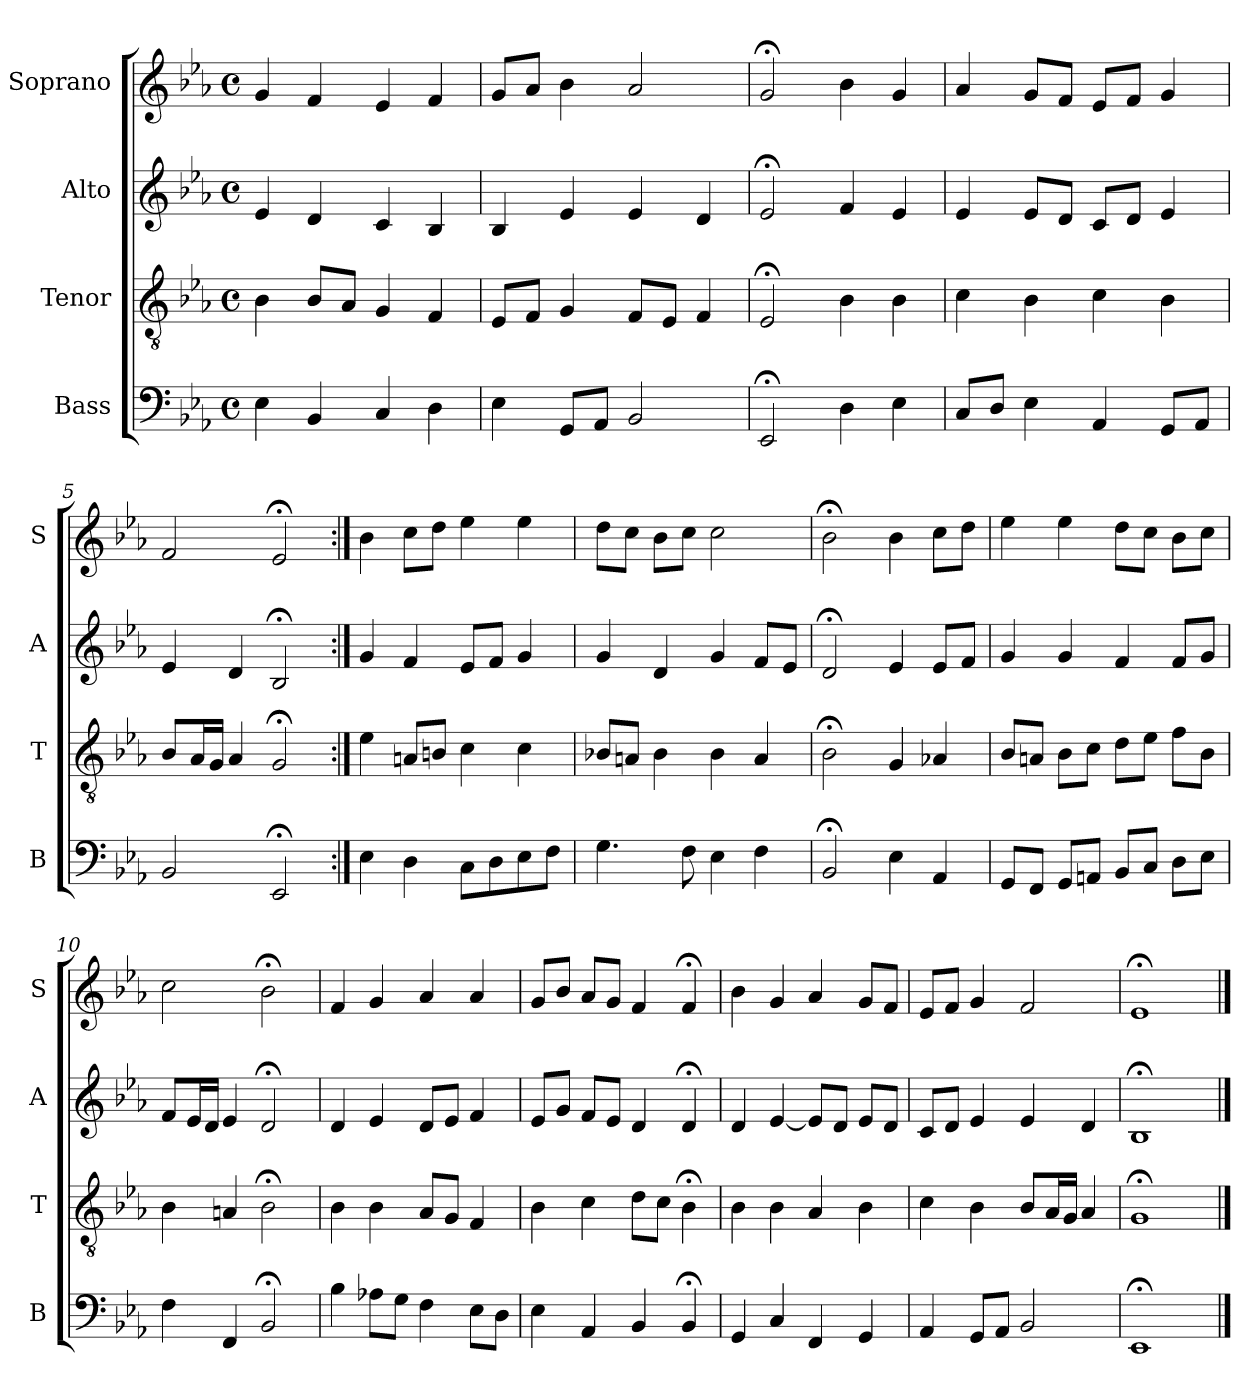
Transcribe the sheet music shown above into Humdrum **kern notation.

**kern	**kern	**kern	**kern
*part4	*part3	*part2	*part1
*staff4	*staff3	*staff2	*staff1
*I"Bass	*I"Tenor	*I"Alto	*I"Soprano
*I'B	*I'T	*I'A	*I'S
*clefF4	*clefGv2	*clefG2	*clefG2
*k[b-e-a-]	*k[b-e-a-]	*k[b-e-a-]	*k[b-e-a-]
*E-:	*E-:	*E-:	*E-:
*M4/4	*M4/4	*M4/4	*M4/4
*met(c)	*met(c)	*met(c)	*met(c)
*MM100	*MM100	*MM100	*MM100
=1	=1	=1	=1
4E-	4B-	4e-	4g
4BB-	8B-L	4d	4f
.	8A-J	.	.
4C	4G	4c	4e-
4D	4F	4B-	4f
=2	=2	=2	=2
4E-	8E-L	4B-	8gL
.	8FJ	.	8a-J
8GGL	4G	4e-	4b-
8AA-J	.	.	.
2BB-	8FL	4e-	2a-
.	8E-J	.	.
.	4F	4d	.
=3	=3	=3	=3
2EE-;<	2E-;<	2e-;<	2g;<
4D	4B-	4f	4b-
4E-	4B-	4e-	4g
=4	=4	=4	=4
8CL	4c	4e-	4a-
8DJ	.	.	.
4E-	4B-	8e-L	8gL
.	.	8dJ	8fJ
4AA-	4c	8cL	8e-L
.	.	8dJ	8fJ
8GGL	4B-	4e-	4g
8AA-J	.	.	.
=5	=5	=5	=5
2BB-	8B-L	4e-	2f
.	16A-L	.	.
.	16GJJ	.	.
.	4A-	4d	.
2EE-;<	2G;<	2B-;<	2e-;<
=6:|!	=6:|!	=6:|!	=6:|!
4E-	4e-	4g	4b-
4D	8AnL	4f	8ccL
.	8BnJ	.	8ddJ
8CL	4c	8e-L	4ee-
8D	.	8fJ	.
8E-	4c	4g	4ee-
8FJ	.	.	.
=7	=7	=7	=7
4.G	8B-XL	4g	8ddL
.	8AnJ	.	8ccJ
.	4B-	4d	8b-L
8F	.	.	8ccJ
4E-	4B-	4g	2cc
4F	4A	8fL	.
.	.	8e-J	.
=8	=8	=8	=8
2BB-;<	2B-;<	2d;<	2b-;<
4E-	4G	4e-	4b-
4AA-	4A-X	8e-L	8ccL
.	.	8fJ	8ddJ
=9	=9	=9	=9
8GGL	8B-L	4g	4ee-
8FFJ	8AnJ	.	.
8GGL	8B-L	4g	4ee-
8AAnJ	8cJ	.	.
8BB-L	8dL	4f	8ddL
8CJ	8e-J	.	8ccJ
8DL	8fL	8fL	8b-L
8E-J	8B-J	8gJ	8ccJ
=10	=10	=10	=10
4F	4B-	8fL	2cc
.	.	16e-L	.
.	.	16dJJ	.
4FF	4An	4e-	.
2BB-;<	2B-;<	2d;<	2b-;<
=11	=11	=11	=11
4B-	4B-	4d	4f
8A-XL	4B-	4e-	4g
8GJ	.	.	.
4Fi	8A-iL	8diL	4a-i
.	8GJ	8e-J	.
8E-L	4F	4f	4a-
8DJ	.	.	.
=12	=12	=12	=12
4E-	4B-	8e-L	8gL
.	.	8gJ	8b-J
4AA-	4c	8fL	8a-L
.	.	8e-J	8gJ
4BB-	8dL	4d	4f
.	8cJ	.	.
4BB-;<	4B-;<	4d;<	4f;<
=13	=13	=13	=13
4GG	4B-	4d	4b-
4C	4B-	[4e-	4g
4FF	4A-	8e-L]	4a-
.	.	8dJ	.
4GG	4B-	8e-L	8gL
.	.	8dJ	8fJ
=14	=14	=14	=14
4AA-	4c	8cL	8e-L
.	.	8dJ	8fJ
8GGL	4B-	4e-	4g
8AA-J	.	.	.
2BB-	8B-L	4e-	2f
.	16A-L	.	.
.	16GJJ	.	.
.	4A-	4d	.
=15	=15	=15	=15
1EE-;<	1G;<	1B-;<	1e-;<
==	==	==	==
*-	*-	*-	*-
